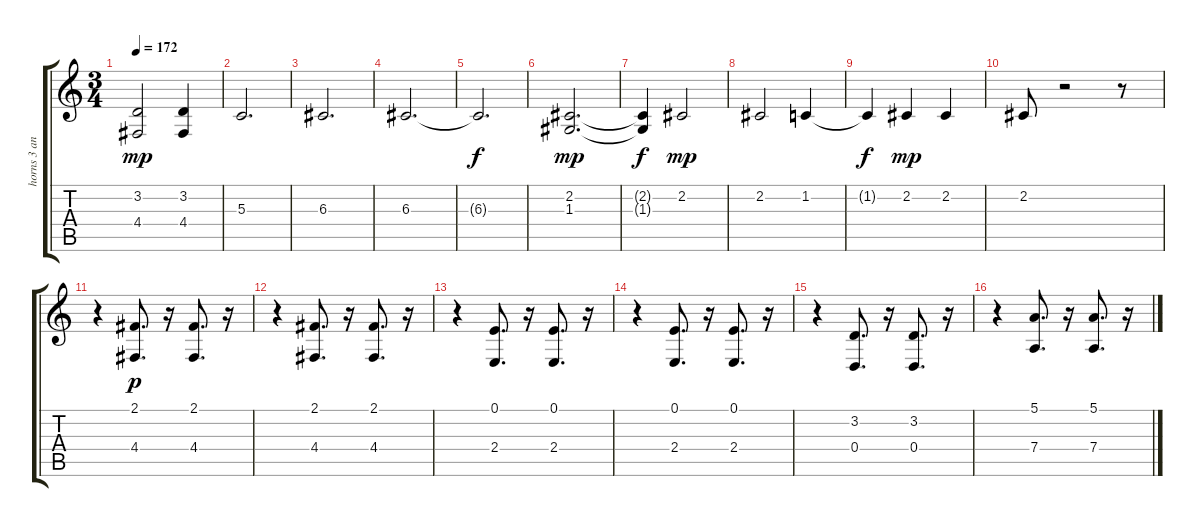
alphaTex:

\track ("horns 3 and 4" "horns 3 an") {instrument frenchhorn}
\staff {score tabs}
\tuning (E4 B3 G3 D3 A2 E2) {hide}
\ts (3 4)
\tempo 172
\clef g2
\ks c
(3.2 4.4).2{dy mp} (3.2 4.4).4 |
5.3.2{d} |
6.3.2{d} |
6.3.2{d} |
6.3{t}.2{d dy f} |
(2.2 1.3).2{d dy mp} |
(2.2{t} 1.3{t}).4{dy f} 2.2.2{dy mp} |
2.2.2 1.2.4 |
1.2{t}.4{dy f} 2.2.4{dy mp} 2.2.4 |
2.2.8 r.2 r.8 |
r.4 (2.1 4.4).8{d dy p} r.16 (2.1 4.4).8{d} r.16 |
r.4 (2.1 4.4).8{d} r.16 (2.1 4.4).8{d} r.16 |
r.4 (0.1 2.4).8{d} r.16 (0.1 2.4).8{d} r.16 |
r.4 (0.1 2.4).8{d} r.16 (0.1 2.4).8{d} r.16 |
r.4 (3.2 0.4).8{d} r.16 (3.2 0.4).8{d} r.16 |
r.4 (5.1 7.4).8{d} r.16 (5.1 7.4).8{d} r.16
